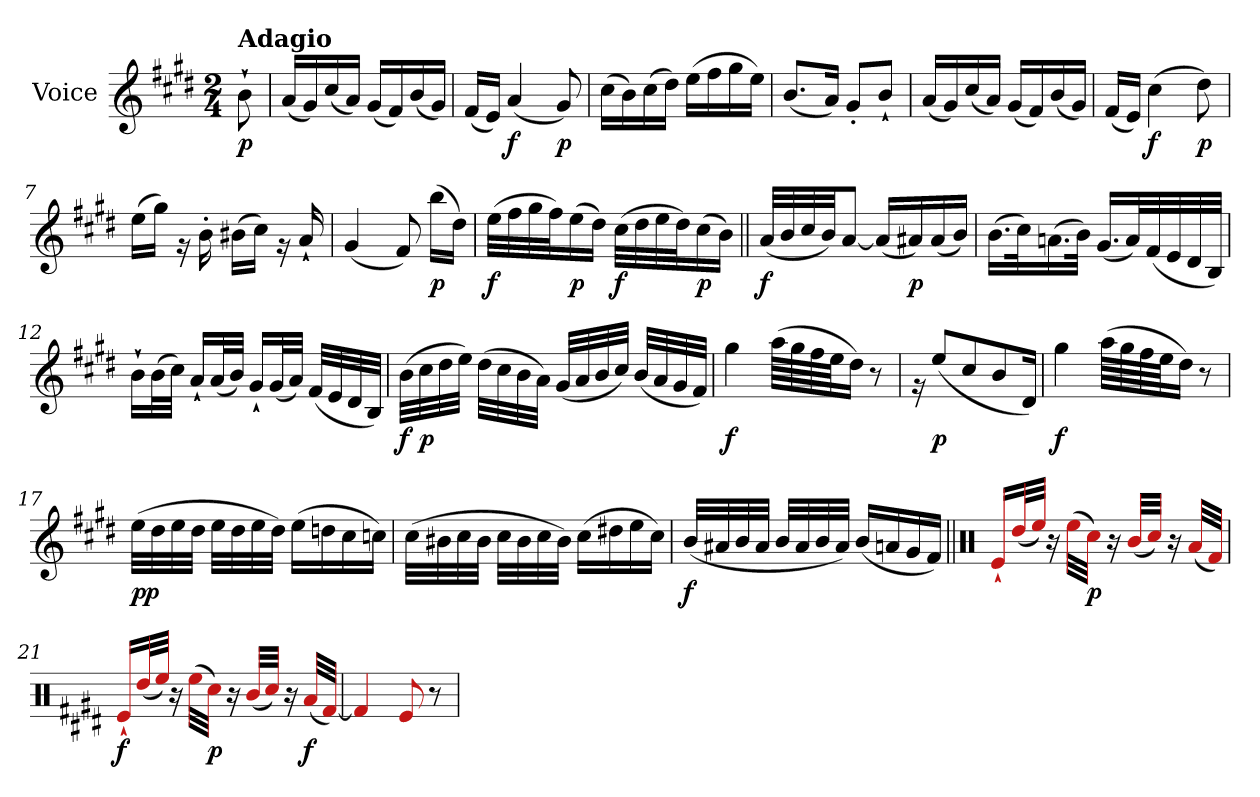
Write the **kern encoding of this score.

**kern	**dynam
*part1	*part1
*staff1	*staff1
*I"Voice	*
*clefG2	*
*k[f#c#g#d#]	*
*E:	*
*M2/4	*
=	=
!LO:TX:a:B:t=Adagio	!
!	!LO:DY:b
8b`>\	p
=1	=1
(<16a/LL	.
16g#/)	.
(<16cc#/	.
16a/JJ)	.
(<16g#/LL	.
16f#/)	.
(<16b/	.
16g#/JJ)	.
=2	=2
(<16f#/LL	.
16e/JJ)	.
!	!LO:DY:b
(<4a/	f
!	!LO:DY:b
8g#/)	p
=3	=3
(>16cc#\LL	.
16b\)	.
(>16cc#\	.
16dd#\JJ)	.
(>16ee\LL	.
16ff#\	.
16gg#\	.
16ee\JJ)	.
=4	=4
(<8.b/L	.
16a/Jk)	.
8g#'</L	.
8b`</J	.
=5	=5
(<16a/LL	.
16g#/)	.
(<16cc#/	.
16a/JJ)	.
(<16g#/LL	.
16f#/)	.
(<16b/	.
16g#/JJ)	.
!!LO:LB:g=z
=6	=6
(<16f#/LL	.
16e/JJ)	.
!	!LO:DY:b
(>4cc#\	f
!	!LO:DY:b
8dd#\)	p
=7	=7
(>16ee\LL	.
16gg#\JJ)	.
16rg	.
16b'>\	.
(>16b#X\LL	.
16cc#\JJ)	.
16rg	.
16a`</	.
=8	=8
(<4g#/	.
8f#/)	.
!	!LO:DY:b
(>16bb\LL	p
16dd#\JJ)	.
=9	=9
!	!LO:DY:b
(>32ee\LLL	f
32ff#\	.
32gg#\	.
32ff#\J)	.
!	!LO:DY:b
(>16ee\	p
16dd#\JJ)	.
!	!LO:DY:b
(>32cc#\LLL	f
32dd#\	.
32ee\	.
32dd#\J)	.
!	!LO:DY:b
(>16cc#\	p
16b\JJ)	.
!!LO:LB:g=z
=10||	=10||
!	!LO:DY:b
(<32a/LLL	f
32b/	.
32cc#/	.
32b/JJ)	.
[8a/J	.
(<16a/LL]	.
!	!LO:DY:b
16a#X/)	p
(<16a#/	.
16b/JJ)	.
=11	=11
(>16.b\LL	.
32cc#\k)	.
(>16.an\	.
32b\JJk)	.
(<16.g#/LL	.
32a/L)	.
(<32f#/	.
32e/	.
32d#/	.
32B/JJJ)	.
=12	=12
16b`>\LL	.
(>32b\L	.
32cc#\JJJ)	.
16a`</LL	.
(<32a/L	.
32b/JJJ)	.
16g#`</LL	.
(<32g#/L	.
32a/JJJ)	.
(<32f#/LLL	.
32e/	.
32d#/	.
32B/JJJ)	.
!!LO:LB:g=z
=13	=13
!	!LO:DY:b
(>32b\LLL	f
!	!LO:DY:b
32cc#\	p
32dd#\	.
32ee\JJJ)	.
(>32dd#\LLL	.
32cc#\	.
32b\	.
32a\JJJ)	.
!	!LO:DY:b
!	!LO:DY:n=1:b
(<32g#/LLL	p f
32a/	.
32b/	.
32cc#/JJJ)	.
(<32b/LLL	.
32a/	.
32g#/	.
32f#/JJJ)	.
=14	=14
!	!LO:DY:b
4gg#\	f
(>64aa\LLLL	.
64gg#\	.
64ff#\	.
64ee\JJ	.
16dd#\JJ)	.
8r	.
=15	=15
16rg	.
!	!LO:DY:b
(<8ee/L	p
8cc#/	.
8b/	.
16d#/Jk)	.
=16	=16
!	!LO:DY:b
4gg#\	f
(>64aa\LLLL	.
64gg#\	.
64ff#\	.
64ee\JJ	.
16dd#\JJ)	.
8r	.
!!LO:LB:g=z
=17	=17
!	!LO:DY:b
!	!LO:DY:n=1:b
(>32ee\LLL	p p
32dd#\	.
32ee\	.
32dd#\JJJ	.
32ee\LLL	.
32dd#\	.
32ee\	.
32dd#\JJJ)	.
(>16ee\LL	.
16ddn\	.
16cc#\	.
16ccni\JJ)	.
=18	=18
(>32cc#\LLL	.
32b#X\	.
32cc#\	.
32b#\JJJ	.
32cc#\LLL	.
32b#\	.
32cc#\	.
32b#\JJJ)	.
(>16cc#\LL	.
16dd#X\	.
16ee\	.
16cc#\JJ)	.
=19	=19
!	!LO:DY:b
(<32b/LLL	f
32a#X/	.
32b/	.
32a#/JJJ	.
32b/LLL	.
32a#/	.
32b/	.
32a#/JJJ)	.
(<16b/LL	.
16an/	.
16g#/	.
16f#/JJ)	.
!!LO:LB:g=z
=20||	=20||
*clefX	*
16e`</LL	.
(<32dd#/L	.
32ee/JJJ)	.
16r	.
(>32ee\LLL	.
!	!LO:DY:b
32cc#\JJJ)	p
16r	.
(<32b-Xi/LLL	.
32cc-Xi/JJJ)	.
16r	.
(<32an/LLL	.
32f#/JJJ)	.
=21	=21
!	!LO:DY:b
16e`</LL	f
(<32dd#/L	.
32ee/JJJ)	.
16r	.
(>32ee\LLL	.
!	!LO:DY:b
32cc#\JJJ)	p
16r	.
(<32b-Xi/LLL	.
32cc-Xi/JJJ)	.
16r	.
!	!LO:DY:b
(<32an/LLL	f
[32f#/JJJ)	.
=22	=22
4f#/]	.
8e/	.
8r	.
=	=
*-	*-
